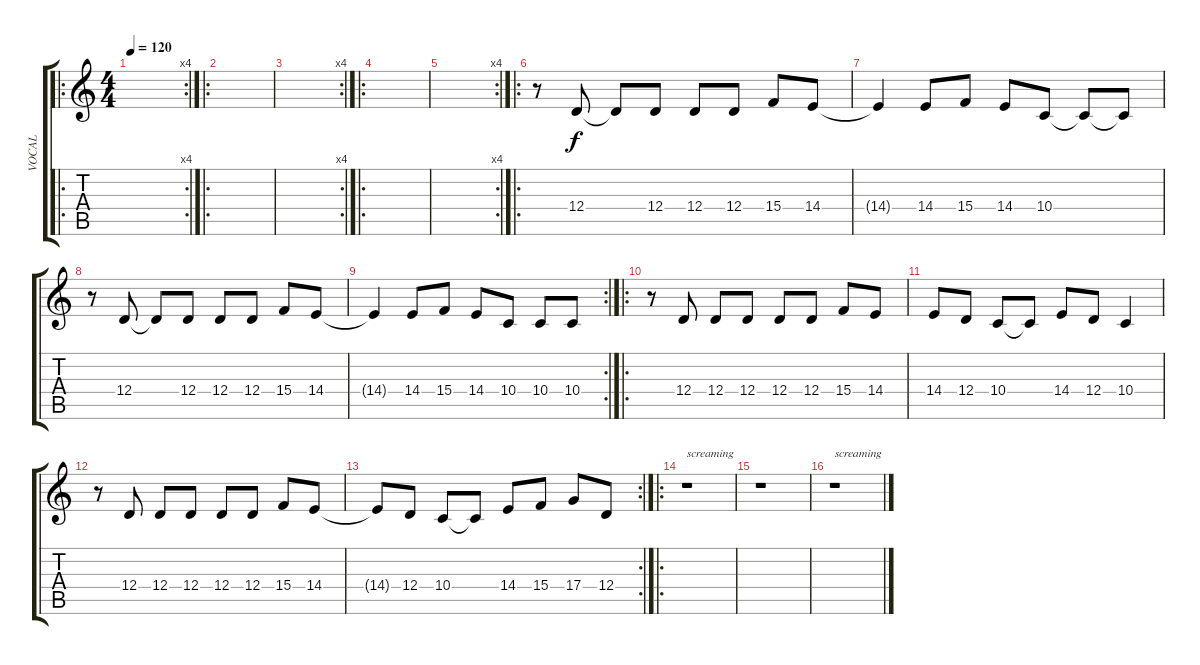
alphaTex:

\track ("VOCAL" "VOCAL") {instrument fx8scifi}
\staff {score tabs}
\tuning (E4 B3 G3 D3 A2 E2) {hide}
\ro
\rc 4
\ts (4 4)
\tempo 120
\clef g2
\ks c
|
\ro
|
\rc 4
|
\ro
|
\rc 4
|
\ro
r.8 12.4.8 12.4{t}.8 12.4.8 12.4.8 12.4.8 15.4.8 14.4.8 |
14.4{t}.4 14.4.8 15.4.8 14.4.8 10.4.8 10.4{t}.8 10.4{t}.8 |
r.8 12.4.8 12.4{t}.8 12.4.8 12.4.8 12.4.8 15.4.8 14.4.8 |
\rc 2
14.4{t}.4 14.4.8 15.4.8 14.4.8 10.4.8 10.4.8 10.4.8 |
\ro
r.8 12.4.8 12.4.8 12.4.8 12.4.8 12.4.8 15.4.8 14.4.8 |
14.4.8 12.4.8 10.4.8 10.4{t}.8 14.4.8 12.4.8 10.4.4 |
r.8 12.4.8 12.4.8 12.4.8 12.4.8 12.4.8 15.4.8 14.4.8 |
\rc 2
14.4{t}.8 12.4.8 10.4.8 10.4{t}.8 14.4.8 15.4.8 17.4.8 12.4.8 |
\ro
r.1{txt "screaming"} |
r.1 |
r.1{txt "screaming"}
